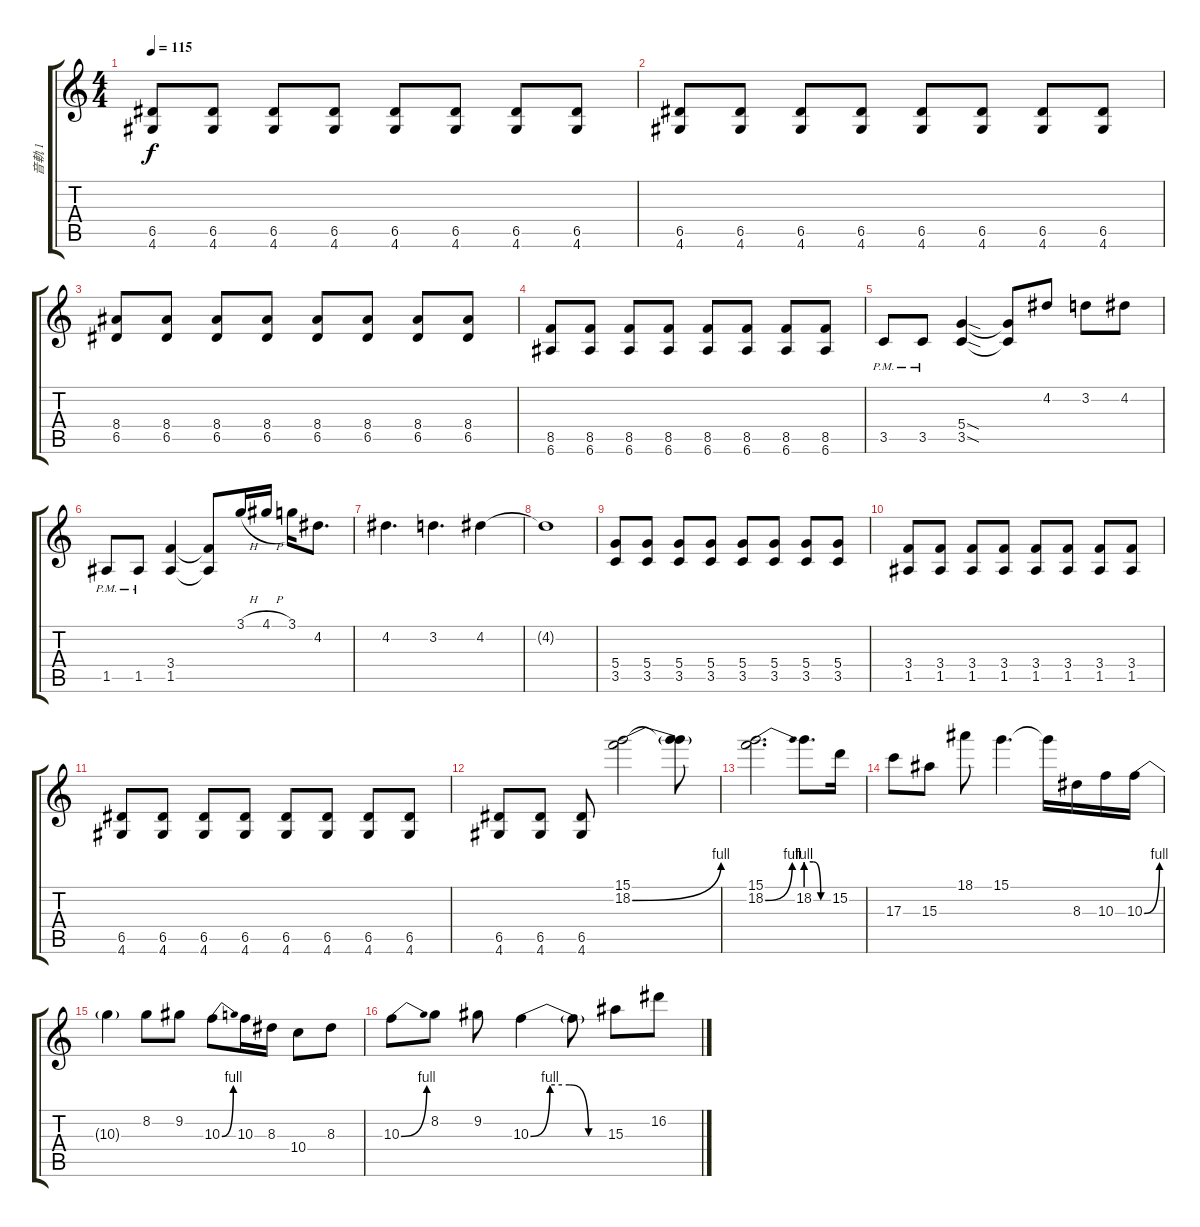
\track ("音軌 1" "音軌 1") {instrument electricguitarclean}
\staff {score tabs}
\tuning (E4 B3 G3 D3 A2 E2) {hide}
\ts (4 4)
\tempo 115
\clef g2
\ks c
(6.5 4.6).8{dy f} (6.5 4.6).8 (6.5 4.6).8 (6.5 4.6).8 (6.5 4.6).8 (6.5 4.6).8 (6.5 4.6).8 (6.5 4.6).8 |
(6.5 4.6).8 (6.5 4.6).8 (6.5 4.6).8 (6.5 4.6).8 (6.5 4.6).8 (6.5 4.6).8 (6.5 4.6).8 (6.5 4.6).8 |
(8.4 6.5).8 (8.4 6.5).8 (8.4 6.5).8 (8.4 6.5).8 (8.4 6.5).8 (8.4 6.5).8 (8.4 6.5).8 (8.4 6.5).8 |
(8.5 6.6).8 (8.5 6.6).8 (8.5 6.6).8 (8.5 6.6).8 (8.5 6.6).8 (8.5 6.6).8 (8.5 6.6).8 (8.5 6.6).8 |
3.5{pm}.8 3.5{pm}.8 (5.4{sod} 3.5{sod}).4 (5.4{t} 3.5{t}).8 4.2.8 3.2.8 4.2.8 |
1.5{pm}.8 1.5{pm}.8 (3.4 1.5).4 (3.4{t} 1.5{t}).8 3.1{h}.16 4.1{h}.16 3.1.16 4.2.8{d} |
4.2.4{d} 3.2.4{d} 4.2.4 |
4.2{t}.1 |
(5.4 3.5).8 (5.4 3.5).8 (5.4 3.5).8 (5.4 3.5).8 (5.4 3.5).8 (5.4 3.5).8 (5.4 3.5).8 (5.4 3.5).8 |
(3.4 1.5).8 (3.4 1.5).8 (3.4 1.5).8 (3.4 1.5).8 (3.4 1.5).8 (3.4 1.5).8 (3.4 1.5).8 (3.4 1.5).8 |
(6.5 4.6).8 (6.5 4.6).8 (6.5 4.6).8 (6.5 4.6).8 (6.5 4.6).8 (6.5 4.6).8 (6.5 4.6).8 (6.5 4.6).8 |
(6.5 4.6).8 (6.5 4.6).8 (6.5 4.6).8 (15.1 18.2{be (bend 0 0 60 4)}).2 (15.1{t} 18.2{t}).8 |
(15.1 18.2{be (bend 0 0 60 4)}).2{d} 18.2{be (custom 0 4 20 4 40 0 60 0)}.8{d} 15.2.16 |
17.3.8 15.3.8 18.1.8 15.1.4{d} 15.1{t}.16 8.3.16 10.3.16 10.3{be (bend 0 0 60 4)}.16 |
10.3{t}.4 8.2.8 9.2.8 10.3{be (bend 0 0 60 4)}.8 10.3.16 8.3.16 10.4.8 8.3.8 |
10.3{be (bend 0 0 60 4)}.8 8.2.8 9.2.8 10.3{be (custom 0 0 15 4 30 4 45 0 60 0)}.4 10.3{t}.8 15.3.8 16.2.8
